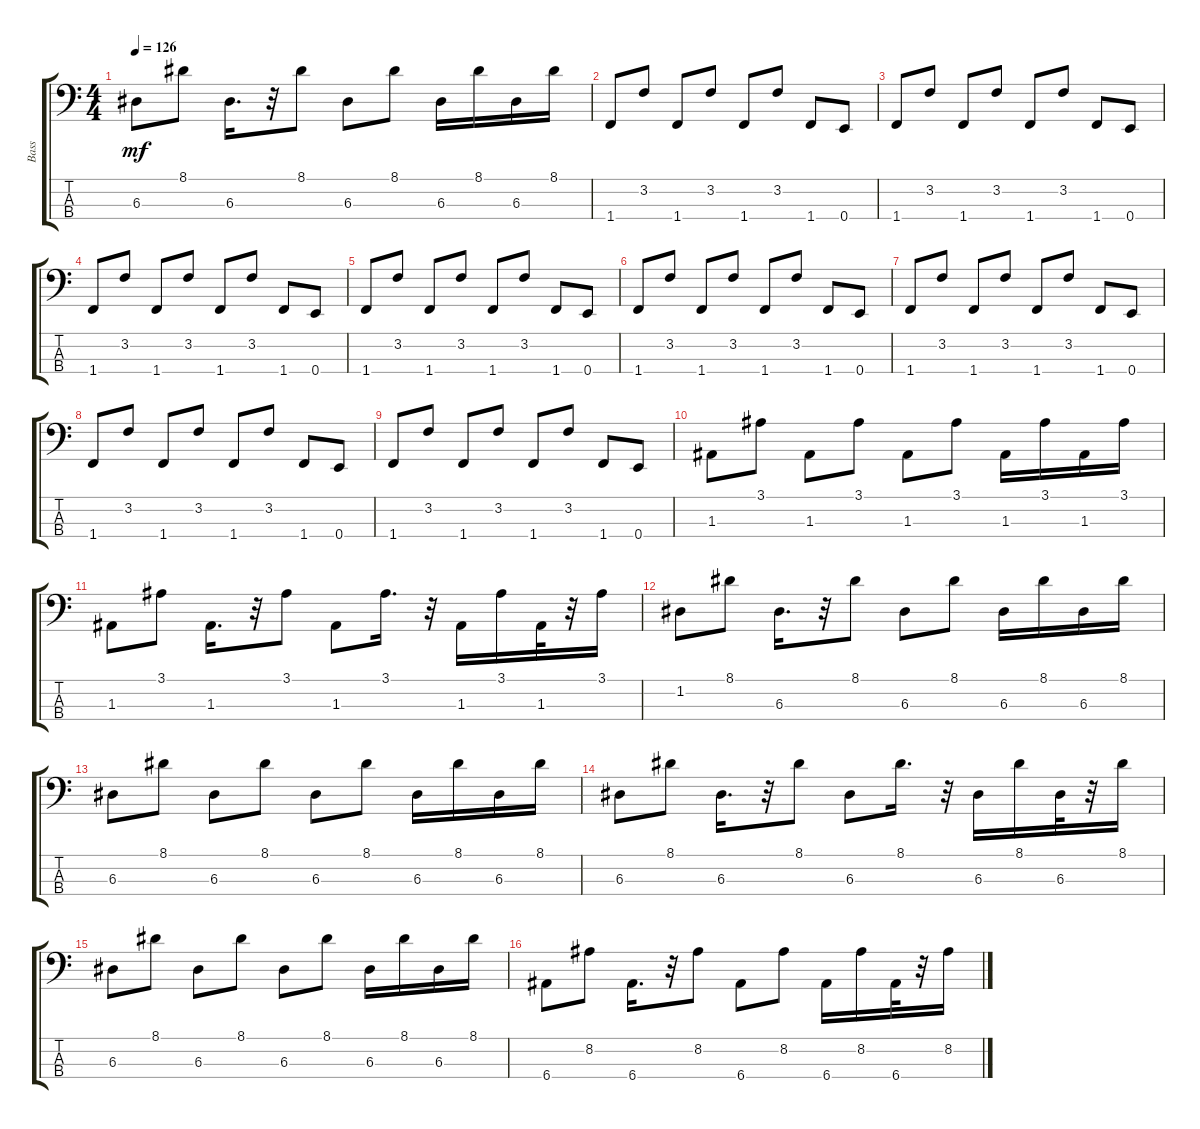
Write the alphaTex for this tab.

\track ("Bass" "Bass") {instrument fretlessbass}
\staff {score tabs}
\tuning (G2 D2 A1 E1) {hide}
\ts (4 4)
\tempo 126
\clef f4
\ks c
6.3.8{dy mf} 8.1.8 6.3.16{d} r.32 8.1.8 6.3.8 8.1.8 6.3.16 8.1.16 6.3.16 8.1.16 |
1.4.8 3.2.8 1.4.8 3.2.8 1.4.8 3.2.8 1.4.8 0.4.8 |
1.4.8 3.2.8 1.4.8 3.2.8 1.4.8 3.2.8 1.4.8 0.4.8 |
1.4.8 3.2.8 1.4.8 3.2.8 1.4.8 3.2.8 1.4.8 0.4.8 |
1.4.8 3.2.8 1.4.8 3.2.8 1.4.8 3.2.8 1.4.8 0.4.8 |
1.4.8 3.2.8 1.4.8 3.2.8 1.4.8 3.2.8 1.4.8 0.4.8 |
1.4.8 3.2.8 1.4.8 3.2.8 1.4.8 3.2.8 1.4.8 0.4.8 |
1.4.8 3.2.8 1.4.8 3.2.8 1.4.8 3.2.8 1.4.8 0.4.8 |
1.4.8 3.2.8 1.4.8 3.2.8 1.4.8 3.2.8 1.4.8 0.4.8 |
1.3.8 3.1.8 1.3.8 3.1.8 1.3.8 3.1.8 1.3.16 3.1.16 1.3.16 3.1.16 |
1.3.8 3.1.8 1.3.16{d} r.32 3.1.8 1.3.8 3.1.16{d} r.32 1.3.16 3.1.16 1.3.32 r.32 3.1.16 |
1.2.8 8.1.8 6.3.16{d} r.32 8.1.8 6.3.8 8.1.8 6.3.16 8.1.16 6.3.16 8.1.16 |
6.3.8 8.1.8 6.3.8 8.1.8 6.3.8 8.1.8 6.3.16 8.1.16 6.3.16 8.1.16 |
6.3.8 8.1.8 6.3.16{d} r.32 8.1.8 6.3.8 8.1.16{d} r.32 6.3.16 8.1.16 6.3.32 r.32 8.1.16 |
6.3.8 8.1.8 6.3.8 8.1.8 6.3.8 8.1.8 6.3.16 8.1.16 6.3.16 8.1.16 |
6.4.8 8.2.8 6.4.16{d} r.32 8.2.8 6.4.8 8.2.8 6.4.16 8.2.16 6.4.32 r.32 8.2.16
